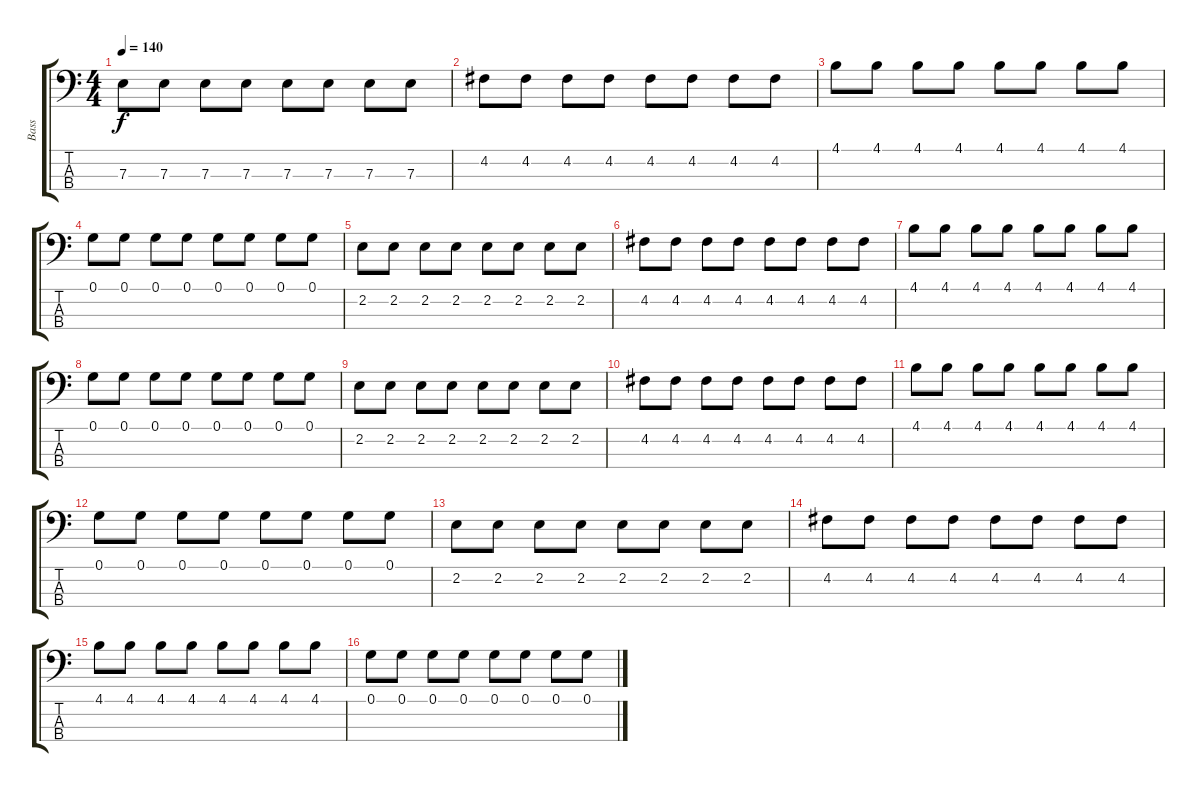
\track ("Bass" "Bass") {instrument electricbasspick}
\staff {score tabs}
\tuning (G2 D2 A1 E1) {hide}
\ts (4 4)
\tempo 140
\clef f4
\ks c
7.3.8{dy f} 7.3.8 7.3.8 7.3.8 7.3.8 7.3.8 7.3.8 7.3.8 |
4.2.8 4.2.8 4.2.8 4.2.8 4.2.8 4.2.8 4.2.8 4.2.8 |
4.1.8 4.1.8 4.1.8 4.1.8 4.1.8 4.1.8 4.1.8 4.1.8 |
0.1.8 0.1.8 0.1.8 0.1.8 0.1.8 0.1.8 0.1.8 0.1.8 |
2.2.8 2.2.8 2.2.8 2.2.8 2.2.8 2.2.8 2.2.8 2.2.8 |
4.2.8 4.2.8 4.2.8 4.2.8 4.2.8 4.2.8 4.2.8 4.2.8 |
4.1.8 4.1.8 4.1.8 4.1.8 4.1.8 4.1.8 4.1.8 4.1.8 |
0.1.8 0.1.8 0.1.8 0.1.8 0.1.8 0.1.8 0.1.8 0.1.8 |
2.2.8 2.2.8 2.2.8 2.2.8 2.2.8 2.2.8 2.2.8 2.2.8 |
4.2.8 4.2.8 4.2.8 4.2.8 4.2.8 4.2.8 4.2.8 4.2.8 |
4.1.8 4.1.8 4.1.8 4.1.8 4.1.8 4.1.8 4.1.8 4.1.8 |
0.1.8 0.1.8 0.1.8 0.1.8 0.1.8 0.1.8 0.1.8 0.1.8 |
2.2.8 2.2.8 2.2.8 2.2.8 2.2.8 2.2.8 2.2.8 2.2.8 |
4.2.8 4.2.8 4.2.8 4.2.8 4.2.8 4.2.8 4.2.8 4.2.8 |
4.1.8 4.1.8 4.1.8 4.1.8 4.1.8 4.1.8 4.1.8 4.1.8 |
0.1.8 0.1.8 0.1.8 0.1.8 0.1.8 0.1.8 0.1.8 0.1.8
